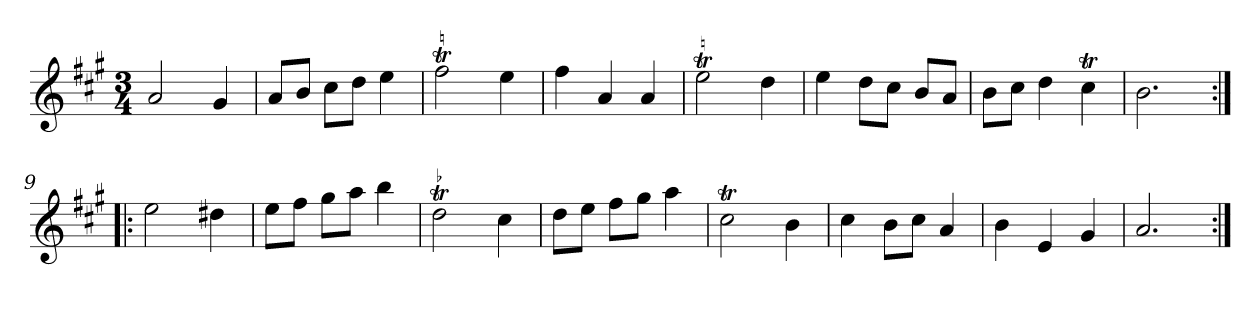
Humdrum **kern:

**kern
*part1
*staff1
*clefG2
*k[f#c#g#]
*A:
*M3/4
*MM120
=1
2a
4g#
=2
8a/L
8b/J
8cc#\L
8dd\J
4ee
=3
2ff#t
4ee
=4
4ff#
4a
4a
=5
2eet
4dd
=6
4ee
8dd\L
8cc#\J
8b/L
8a/J
=7
8b\L
8cc#\J
4dd
4cc#t
=8
2.b
=9:|!|:
2ee
4dd#X
=10
8ee\L
8ff#\J
8gg#\L
8aa\J
4bb
=11
!LO:TR:acc=-
2ddt
4cc#
=12
8dd\L
8ee\J
8ff#\L
8gg#\J
4aa
=13
2cc#t
4b
=14
4cc#
8b\L
8cc#\J
4a
=15
4b
4e
4g#
=16
2.a
=:|!
*-
